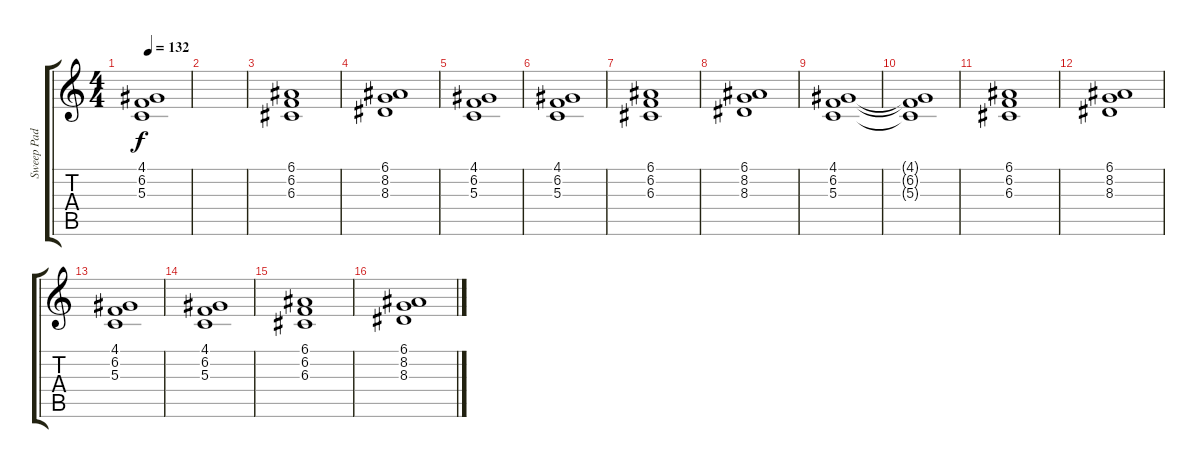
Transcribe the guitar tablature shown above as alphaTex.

\track ("Sweep Pad" "Sweep Pad") {instrument pad8sweep}
\staff {score tabs}
\tuning (E4 B3 G3 D3 A2 E2) {hide}
\ts (4 4)
\tempo 132
\clef g2
\ks c
(4.1 6.2 5.3).1{dy f} |
|
(6.1 6.2 6.3).1 |
(6.1 8.2 8.3).1 |
(4.1 6.2 5.3).1 |
(4.1 6.2 5.3).1 |
(6.1 6.2 6.3).1 |
(6.1 8.2 8.3).1 |
(4.1 6.2 5.3).1 |
(4.1{t} 6.2{t} 5.3{t}).1 |
(6.1 6.2 6.3).1 |
(6.1 8.2 8.3).1 |
(4.1 6.2 5.3).1 |
(4.1 6.2 5.3).1 |
(6.1 6.2 6.3).1 |
(6.1 8.2 8.3).1
